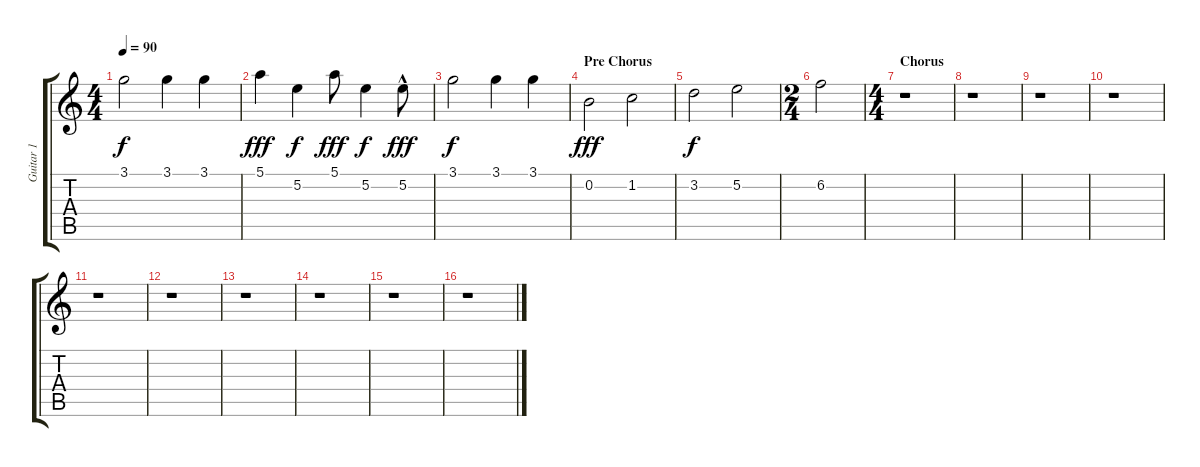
\track ("Guitar 1" "Guitar 1") {instrument overdrivenguitar}
\staff {score tabs}
\tuning (E4 B3 G3 D3 A2 E2) {hide}
\ts (4 4)
\tempo 90
\clef g2
\ks c
3.1.2{dy f} 3.1.4 3.1.4 |
5.1.4{dy fff} 5.2.4{dy f} 5.1.8{dy fff} 5.2.4{dy f} 5.2{hac}.8{dy fff} |
3.1.2{dy f} 3.1.4 3.1.4 |
\section ("" "Pre Chorus")
0.2.2{dy fff} 1.2.2 |
3.2.2{dy f} 5.2.2 |
\ts (2 4)
6.2.2 |
\ts (4 4)
\section ("" "Chorus")
r.1 |
r.1 |
r.1 |
r.1 |
r.1 |
r.1 |
r.1 |
r.1 |
r.1 |
r.1
